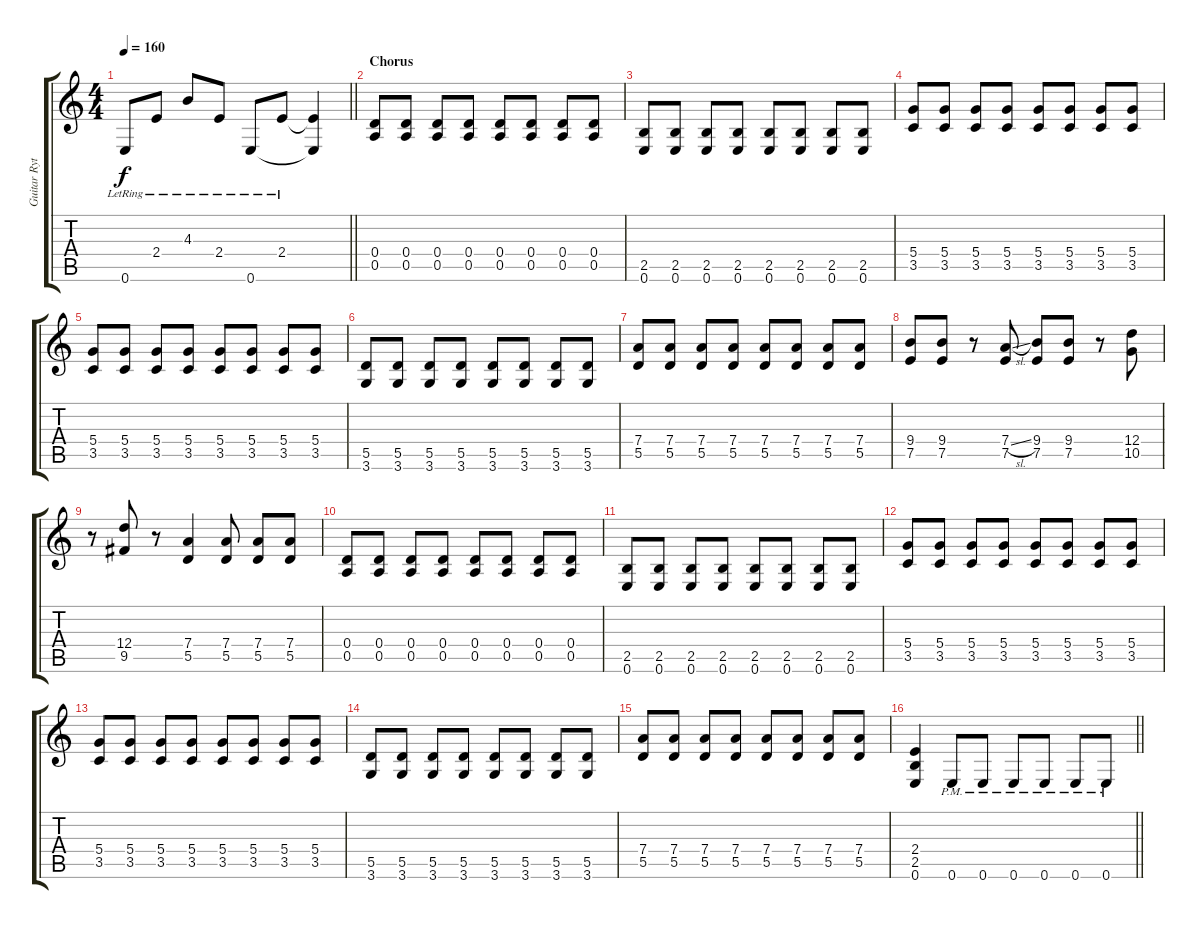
\track ("Guitar Rythm" "Guitar Ryt") {instrument acousticguitarsteel}
\staff {score tabs}
\tuning (E4 B3 G3 D3 A2 E2) {hide}
\ts (4 4)
\tempo 160
\clef g2
\barLineRight lightlight
\ks c
0.6{lr}.8{dy f} 2.4{lr}.8 4.3{lr}.8 2.4{lr}.8 0.6{lr}.8 2.4{lr}.8 (2.4{t} 0.6{t}).4 |
\section ("" "Chorus")
(0.4 0.5).8{balance 0 instrument distortionguitar} (0.4 0.5).8 (0.4 0.5).8 (0.4 0.5).8 (0.4 0.5).8 (0.4 0.5).8 (0.4 0.5).8 (0.4 0.5).8 |
(2.5 0.6).8 (2.5 0.6).8 (2.5 0.6).8 (2.5 0.6).8 (2.5 0.6).8 (2.5 0.6).8 (2.5 0.6).8 (2.5 0.6).8 |
(5.4 3.5).8 (5.4 3.5).8 (5.4 3.5).8 (5.4 3.5).8 (5.4 3.5).8 (5.4 3.5).8 (5.4 3.5).8 (5.4 3.5).8 |
(5.4 3.5).8 (5.4 3.5).8 (5.4 3.5).8 (5.4 3.5).8 (5.4 3.5).8 (5.4 3.5).8 (5.4 3.5).8 (5.4 3.5).8 |
(5.5 3.6).8 (5.5 3.6).8 (5.5 3.6).8 (5.5 3.6).8 (5.5 3.6).8 (5.5 3.6).8 (5.5 3.6).8 (5.5 3.6).8 |
(7.4 5.5).8 (7.4 5.5).8 (7.4 5.5).8 (7.4 5.5).8 (7.4 5.5).8 (7.4 5.5).8 (7.4 5.5).8 (7.4 5.5).8 |
(9.4 7.5).8 (9.4 7.5).8 r.8 (7.4{sl} 7.5).8 (9.4 7.5).8 (9.4 7.5).8 r.8 (12.4 10.5).8 |
r.8 (12.4 9.5).8 r.8 (7.4 5.5).4 (7.4 5.5).8 (7.4 5.5).8 (7.4 5.5).8 |
(0.4 0.5).8 (0.4 0.5).8 (0.4 0.5).8 (0.4 0.5).8 (0.4 0.5).8 (0.4 0.5).8 (0.4 0.5).8 (0.4 0.5).8 |
(2.5 0.6).8 (2.5 0.6).8 (2.5 0.6).8 (2.5 0.6).8 (2.5 0.6).8 (2.5 0.6).8 (2.5 0.6).8 (2.5 0.6).8 |
(5.4 3.5).8 (5.4 3.5).8 (5.4 3.5).8 (5.4 3.5).8 (5.4 3.5).8 (5.4 3.5).8 (5.4 3.5).8 (5.4 3.5).8 |
(5.4 3.5).8 (5.4 3.5).8 (5.4 3.5).8 (5.4 3.5).8 (5.4 3.5).8 (5.4 3.5).8 (5.4 3.5).8 (5.4 3.5).8 |
(5.5 3.6).8 (5.5 3.6).8 (5.5 3.6).8 (5.5 3.6).8 (5.5 3.6).8 (5.5 3.6).8 (5.5 3.6).8 (5.5 3.6).8 |
(7.4 5.5).8 (7.4 5.5).8 (7.4 5.5).8 (7.4 5.5).8 (7.4 5.5).8 (7.4 5.5).8 (7.4 5.5).8 (7.4 5.5).8 |
\barLineRight lightlight
(2.4 2.5 0.6).4 0.6{pm}.8 0.6{pm}.8 0.6{pm}.8 0.6{pm}.8 0.6{pm}.8 0.6{pm}.8
